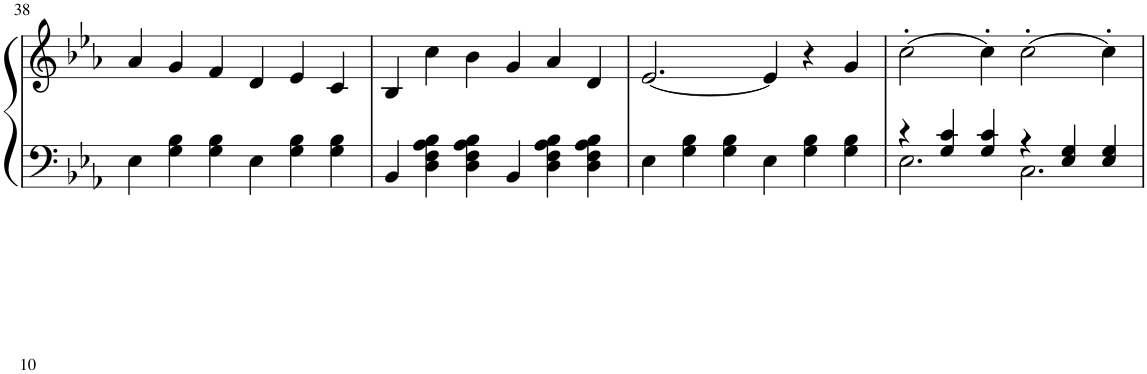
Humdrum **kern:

**kern	**kern
*part2	*part1
*staff2	*staff1
*I"Piano	*I"Piano
!!LO:PB:g=z
*clefF4	*clefG2
*k[b-e-a-]	*k[b-e-a-]
*M6/4	*M6/4
=38	=38
4E-\	4a-/
4G\ 4B-\	4g/
4G\ 4B-\	4f/
4E-\	4d/
4G\ 4B-\	4e-/
4G\ 4B-\	4c/
=39	=39
4BB-/	4B-/
4D\ 4F\ 4A-\ 4B-\	4cc\
4D\ 4F\ 4A-\ 4B-\	4b-\
4BB-/	4g/
4D\ 4F\ 4A-\ 4B-\	4a-/
4D\ 4F\ 4A-\ 4B-\	4d/
=40	=40
4E-\	[2.e-/
4G\ 4B-\	.
4G\ 4B-\	.
4E-\	4e-/]
4G\ 4B-\	4r
4G\ 4B-\	4g/
=41	=41
*^	*
4r	2.E-\	[2cc'\
4G/ 4c/	.	.
4G/ 4c/	.	4cc'\]
4r	2.C\	[2cc'\
4E-/ 4G/	.	.
4E-/ 4G/	.	4cc'\]
*v	*v	*
=	=
*-	*-
